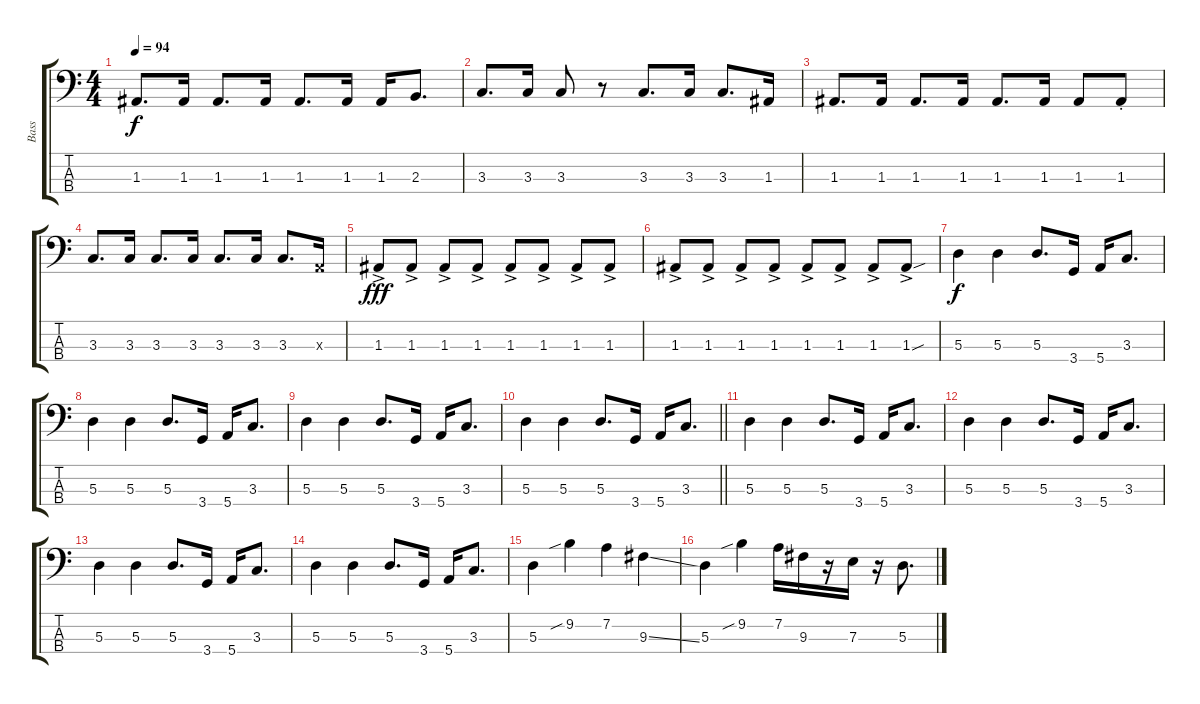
\track ("Bass" "Bass") {instrument electricbasspick}
\staff {score tabs}
\tuning (G2 D2 A1 E1) {hide}
\ts (4 4)
\tempo 94
\clef f4
\ks c
1.3.8{d dy f} 1.3.16 1.3.8{d} 1.3.16 1.3.8{d} 1.3.16 1.3.16 2.3.8{d} |
3.3.8{d} 3.3.16 3.3.8 r.8 3.3.8{d} 3.3.16 3.3.8{d} 1.3.16 |
1.3.8{d} 1.3.16 1.3.8{d} 1.3.16 1.3.8{d} 1.3.16 1.3.8 1.3{st}.8 |
3.3.8{d} 3.3.16 3.3.8{d} 3.3.16 3.3.8{d} 3.3.16 3.3.8{d} 0.3{x}.16 |
1.3{ac}.8{dy fff} 1.3{ac}.8 1.3{ac}.8 1.3{ac}.8 1.3{ac}.8 1.3{ac}.8 1.3{ac}.8 1.3{ac}.8 |
1.3{ac}.8 1.3{ac}.8 1.3{ac}.8 1.3{ac}.8 1.3{ac}.8 1.3{ac}.8 1.3{ac}.8 1.3{sou ac}.8 |
5.3.4{dy f} 5.3.4 5.3.8{d} 3.4.16 5.4.16 3.3.8{d} |
5.3.4 5.3.4 5.3.8{d} 3.4.16 5.4.16 3.3.8{d} |
5.3.4 5.3.4 5.3.8{d} 3.4.16 5.4.16 3.3.8{d} |
\barLineRight lightlight
5.3.4 5.3.4 5.3.8{d} 3.4.16 5.4.16 3.3.8{d} |
5.3.4 5.3.4 5.3.8{d} 3.4.16 5.4.16 3.3.8{d} |
5.3.4 5.3.4 5.3.8{d} 3.4.16 5.4.16 3.3.8{d} |
5.3.4 5.3.4 5.3.8{d} 3.4.16 5.4.16 3.3.8{d} |
5.3.4 5.3.4 5.3.8{d} 3.4.16 5.4.16 3.3.8{d} |
5.3.4 9.2{sib}.4 7.2.4 9.3{ss}.4 |
5.3.4 9.2{sib}.4 7.2.16 9.3.16 r.16 7.3.16 r.16 5.3.8{d}
